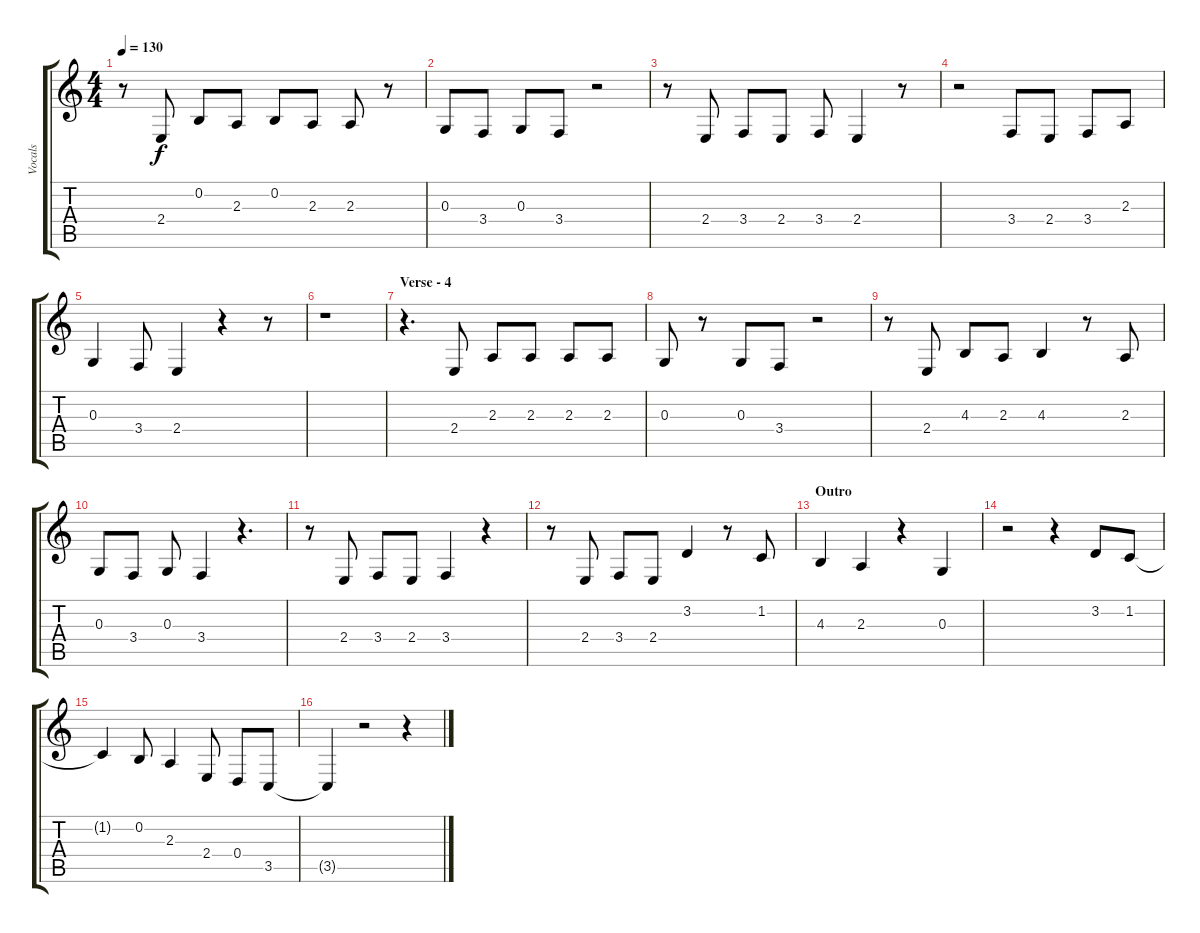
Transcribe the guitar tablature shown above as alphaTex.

\track ("Vocals" "Vocals") {instrument altosax}
\staff {score tabs}
\tuning (E4 B3 G3 D3 A2 E2) {hide}
\ts (4 4)
\tempo 130
\clef g2
\ks c
r.8{dy f} 2.4.8 0.2.8 2.3.8 0.2.8 2.3.8 2.3.8 r.8 |
0.3.8 3.4.8 0.3.8 3.4.8 r.2 |
r.8 2.4.8 3.4.8 2.4.8 3.4.8 2.4.4 r.8 |
r.2 3.4.8 2.4.8 3.4.8 2.3.8 |
0.3.4 3.4.8 2.4.4 r.4 r.8 |
r.1 |
\section ("" "Verse - 4")
r.4{d} 2.4.8 2.3.8 2.3.8 2.3.8 2.3.8 |
0.3.8 r.8 0.3.8 3.4.8 r.2 |
r.8 2.4.8 4.3.8 2.3.8 4.3.4 r.8 2.3.8 |
0.3.8 3.4.8 0.3.8 3.4.4 r.4{d} |
r.8 2.4.8 3.4.8 2.4.8 3.4.4 r.4 |
r.8 2.4.8 3.4.8 2.4.8 3.2.4 r.8 1.2.8 |
\section ("" "Outro")
4.3.4 2.3.4 r.4 0.3.4 |
r.2 r.4 3.2.8 1.2.8 |
1.2{t}.4 0.2.8 2.3.4 2.4.8 0.4.8 3.5.8 |
3.5{t}.4 r.2 r.4
